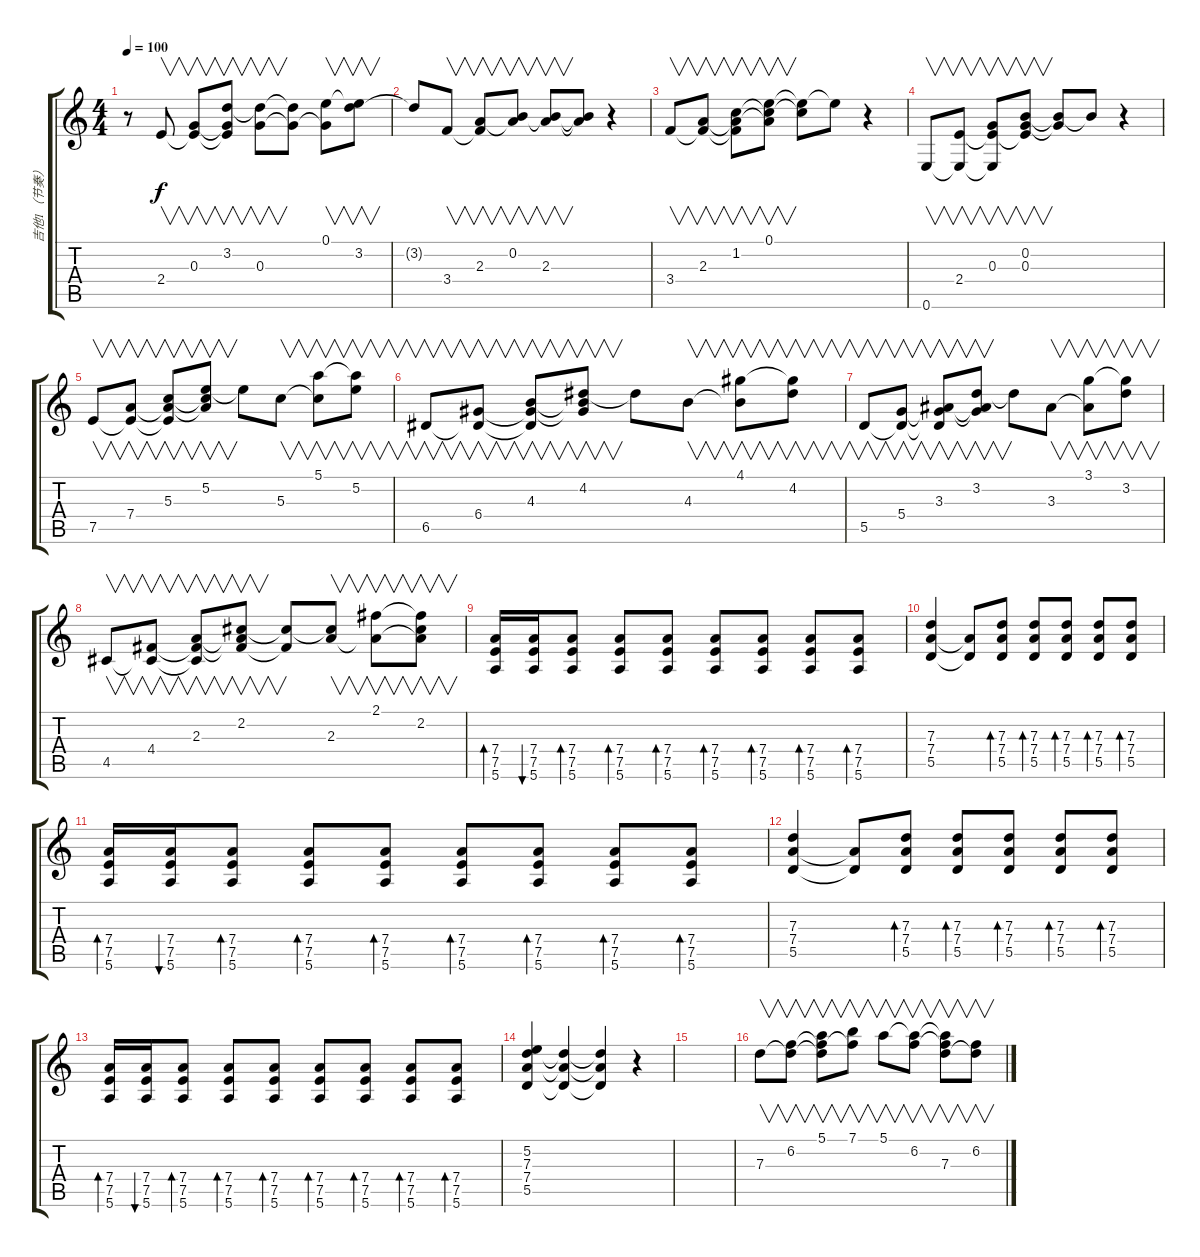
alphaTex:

\track ("吉他1（节奏）" "吉他1（节奏）") {instrument electricguitarclean}
\staff {score tabs}
\tuning (E4 B3 G3 D3 A2 E2) {hide}
\ts (4 4)
\tempo 100
\clef g2
\ks c
r.8{dy f} 2.4.8{v} (0.3 2.4{t}).8{v} (3.2 0.3{t} 2.4{t}).8{v} (3.2{t} 0.3).8{v} (3.2{t} 0.3{t}).8 (0.1 0.3{t}).8{v} (0.1{t} 3.2).8{v} |
3.2{t}.8 3.4.8{v} (2.3 3.4{t}).8{v} (0.2 2.3{t}).8{v} (0.2{t} 2.3).8{v} (0.2{t} 2.3{t}).8 r.4 |
3.4.8{v} (2.3 3.4{t}).8{v} (1.2 2.3{t} 3.4{t}).8{v} (0.1 1.2{t} 2.3{t}).8{v} (0.1{t} 1.2{t}).8 0.1{t}.8 r.4 |
0.6.8{v} (2.4 0.6{t}).8{v} (0.3 2.4{t} 0.6{t}).8{v} (0.2 0.3 2.4{t}).8{v} (0.2{t} 0.3{t}).8 0.2{t}.8 r.4 |
7.5.8{v} (7.4 7.5{t}).8{v} (5.3 7.4{t} 7.5{t}).8{v} (5.2 5.3{t} 7.4{t}).8{v} 5.2{t}.8 5.3.8{v} (5.1 5.3{t}).8{v} (5.1{t} 5.2).8{v} |
6.5.8{v} (6.4 6.5{t}).8{v} (4.3 6.4{t} 6.5{t}).8{v} (4.2 4.3{t} 6.4{t}).8{v} 4.2{t}.8 4.3.8{v} (4.1 4.3{t}).8{v} (4.1{t} 4.2).8{v} |
5.5.8{v} (5.4 5.5{t}).8{v} (3.3 5.4{t} 5.5{t}).8{v} (3.2 3.3{t} 5.4{t}).8{v} 3.2{t}.8 3.3.8{v} (3.1 3.3{t}).8{v} (3.1{t} 3.2).8{v} |
4.5.8{v} (4.4 4.5{t}).8{v} (2.3 4.4{t} 4.5{t}).8{v} (2.2 2.3{t} 4.4{t}).8{v} (2.2{t} 4.4{t}).8 (2.2{t} 2.3).8{v} (2.1 2.3{t}).8{v} (2.1{t} 2.2 2.3{t}).8{v} |
(7.4 7.5 5.6).16{bd 30 instrument distortionguitar} (7.4 7.5 5.6).16{bu 30} (7.4 7.5 5.6).8{bd 30} (7.4 7.5 5.6).8{bd 30} (7.4 7.5 5.6).8{bd 30} (7.4 7.5 5.6).8{bd 30} (7.4 7.5 5.6).8{bd 30} (7.4 7.5 5.6).8{bd 30} (7.4 7.5 5.6).8{bd 30} |
(7.3 7.4 5.5).4 (7.4{t} 5.5{t}).8 (7.3 7.4 5.5).8{bd 30} (7.3 7.4 5.5).8{bd 30} (7.3 7.4 5.5).8{bd 30} (7.3 7.4 5.5).8{bd 30} (7.3 7.4 5.5).8{bd 30} |
(7.4 7.5 5.6).16{bd 30 instrument distortionguitar} (7.4 7.5 5.6).16{bu 30} (7.4 7.5 5.6).8{bd 30} (7.4 7.5 5.6).8{bd 30} (7.4 7.5 5.6).8{bd 30} (7.4 7.5 5.6).8{bd 30} (7.4 7.5 5.6).8{bd 30} (7.4 7.5 5.6).8{bd 30} (7.4 7.5 5.6).8{bd 30} |
(7.3 7.4 5.5).4 (7.4{t} 5.5{t}).8 (7.3 7.4 5.5).8{bd 30} (7.3 7.4 5.5).8{bd 30} (7.3 7.4 5.5).8{bd 30} (7.3 7.4 5.5).8{bd 30} (7.3 7.4 5.5).8{bd 30} |
(7.4 7.5 5.6).16{bd 30 instrument distortionguitar} (7.4 7.5 5.6).16{bu 30} (7.4 7.5 5.6).8{bd 30} (7.4 7.5 5.6).8{bd 30} (7.4 7.5 5.6).8{bd 30} (7.4 7.5 5.6).8{bd 30} (7.4 7.5 5.6).8{bd 30} (7.4 7.5 5.6).8{bd 30} (7.4 7.5 5.6).8{bd 30} |
(5.2 7.3 7.4 5.5).4 (7.3{t} 7.4{t} 5.5{t}).4 (7.3{t} 7.4{t} 5.5{t}).4 r.4 |
|
7.3.8{v instrument electricguitarclean} (6.2 7.3{t}).8{v} (5.1 6.2{t} 7.3{t}).8{v} (7.1 6.2{t}).8{v} 5.1.8{v} (5.1{t} 6.2).8{v} (5.1{t} 6.2{t} 7.3).8{v} (6.2 7.3{t}).8{v}
